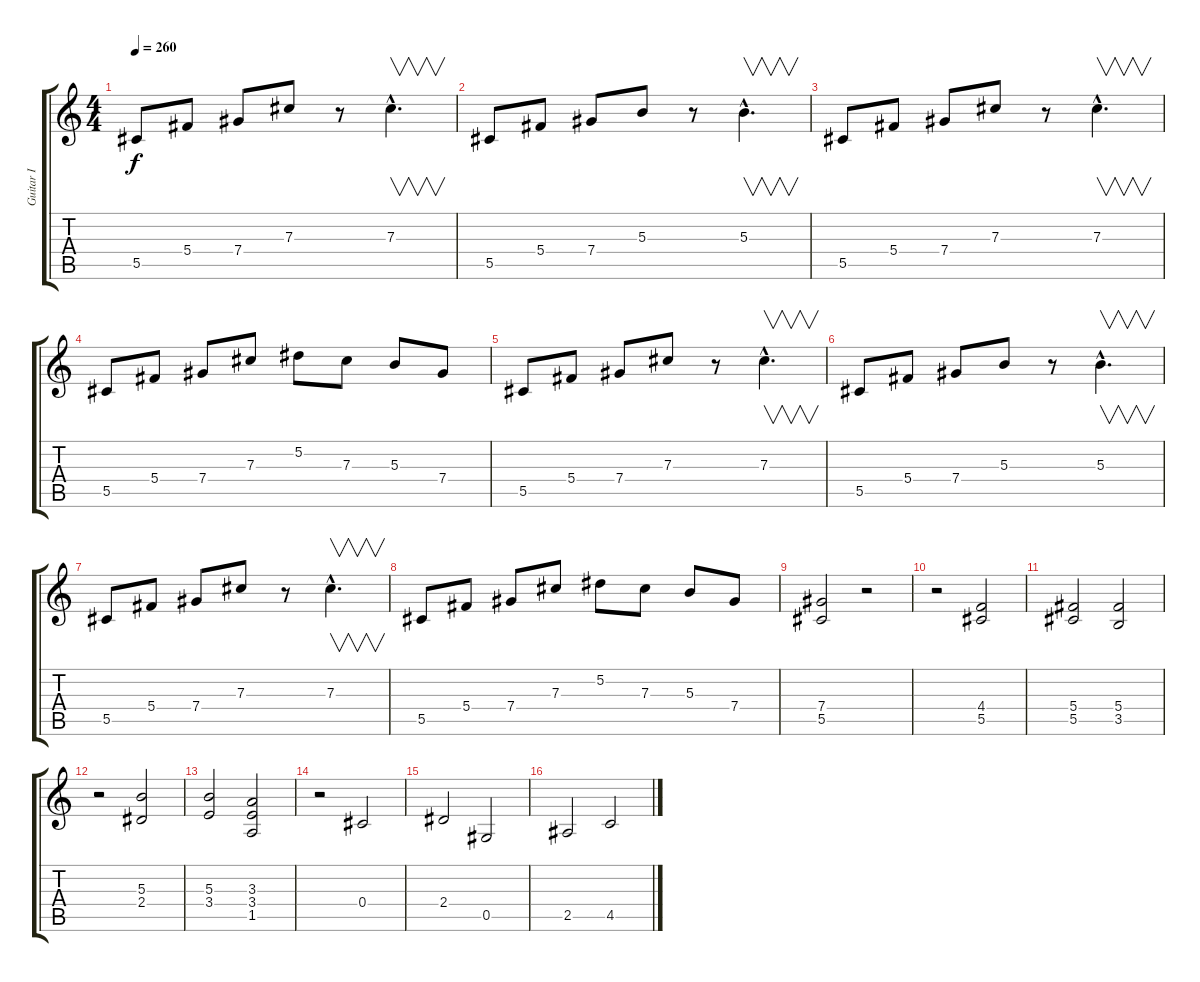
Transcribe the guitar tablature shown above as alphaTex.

\track ("Guitar I" "Guitar I") {instrument overdrivenguitar}
\staff {score tabs}
\tuning (Eb4 Bb3 Gb3 Db3 Ab2 Eb2) {hide}
\ts (4 4)
\tempo 260
\clef g2
\ks c
5.5.8{dy f} 5.4.8 7.4.8 7.3.8 r.8 7.3{hac}.4{v d} |
5.5.8 5.4.8 7.4.8 5.3.8 r.8 5.3{hac}.4{v d} |
5.5.8 5.4.8 7.4.8 7.3.8 r.8 7.3{hac}.4{v d} |
5.5.8 5.4.8 7.4.8 7.3.8 5.2.8 7.3.8 5.3.8 7.4.8 |
5.5.8 5.4.8 7.4.8 7.3.8 r.8 7.3{hac}.4{v d} |
5.5.8 5.4.8 7.4.8 5.3.8 r.8 5.3{hac}.4{v d} |
5.5.8 5.4.8 7.4.8 7.3.8 r.8 7.3{hac}.4{v d} |
5.5.8 5.4.8 7.4.8 7.3.8 5.2.8 7.3.8 5.3.8 7.4.8 |
(7.4 5.5).2 r.2 |
r.2 (4.4 5.5).2 |
(5.4 5.5).2 (5.4 3.5).2 |
r.2 (5.3 2.4).2 |
(5.3 3.4).2 (3.3 3.4 1.5).2 |
r.2 0.4.2 |
2.4.2 0.5.2 |
2.5.2 4.5.2
